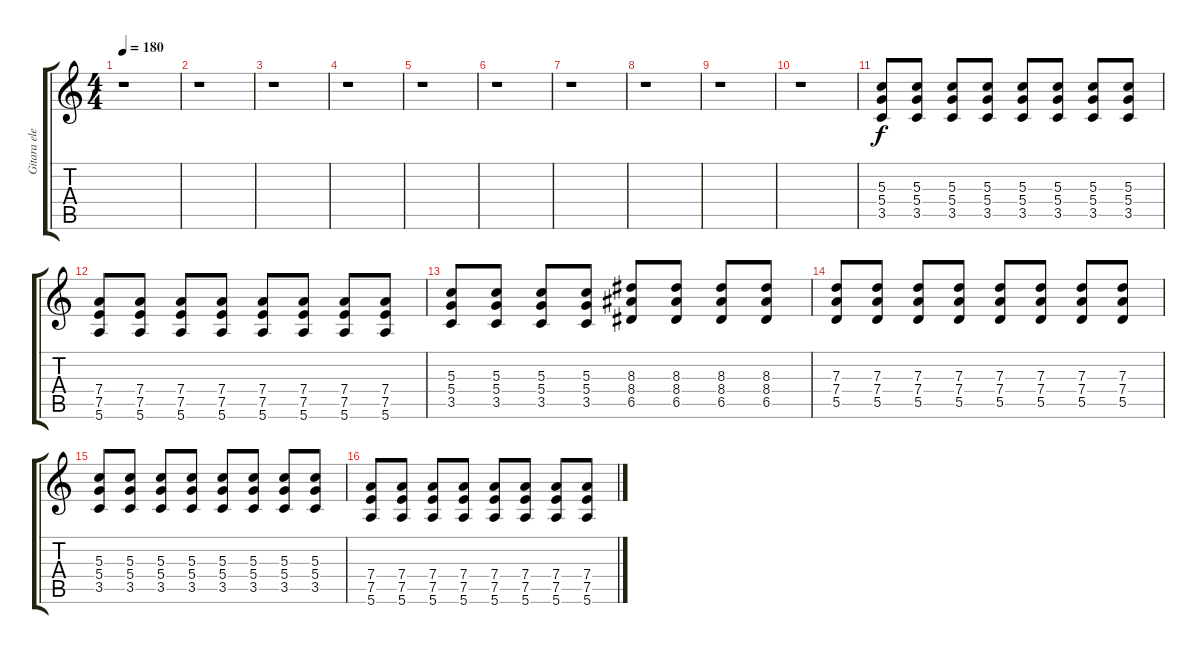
\track ("Gitara elektryczna (II)" "Gitara ele") {instrument distortionguitar}
\staff {score tabs}
\tuning (E4 B3 G3 D3 A2 E2) {hide}
\ts (4 4)
\tempo 180
\clef g2
\ks c
r.1{dy f} |
r.1 |
r.1 |
r.1 |
r.1 |
r.1 |
r.1 |
r.1 |
r.1 |
r.1 |
(5.3 5.4 3.5).8 (5.3 5.4 3.5).8 (5.3 5.4 3.5).8 (5.3 5.4 3.5).8 (5.3 5.4 3.5).8 (5.3 5.4 3.5).8 (5.3 5.4 3.5).8 (5.3 5.4 3.5).8 |
(7.4 7.5 5.6).8 (7.4 7.5 5.6).8 (7.4 7.5 5.6).8 (7.4 7.5 5.6).8 (7.4 7.5 5.6).8 (7.4 7.5 5.6).8 (7.4 7.5 5.6).8 (7.4 7.5 5.6).8 |
(5.3 5.4 3.5).8 (5.3 5.4 3.5).8 (5.3 5.4 3.5).8 (5.3 5.4 3.5).8 (8.3 8.4 6.5).8 (8.3 8.4 6.5).8 (8.3 8.4 6.5).8 (8.3 8.4 6.5).8 |
(7.3 7.4 5.5).8 (7.3 7.4 5.5).8 (7.3 7.4 5.5).8 (7.3 7.4 5.5).8 (7.3 7.4 5.5).8 (7.3 7.4 5.5).8 (7.3 7.4 5.5).8 (7.3 7.4 5.5).8 |
(5.3 5.4 3.5).8 (5.3 5.4 3.5).8 (5.3 5.4 3.5).8 (5.3 5.4 3.5).8 (5.3 5.4 3.5).8 (5.3 5.4 3.5).8 (5.3 5.4 3.5).8 (5.3 5.4 3.5).8 |
(7.4 7.5 5.6).8 (7.4 7.5 5.6).8 (7.4 7.5 5.6).8 (7.4 7.5 5.6).8 (7.4 7.5 5.6).8 (7.4 7.5 5.6).8 (7.4 7.5 5.6).8 (7.4 7.5 5.6).8
